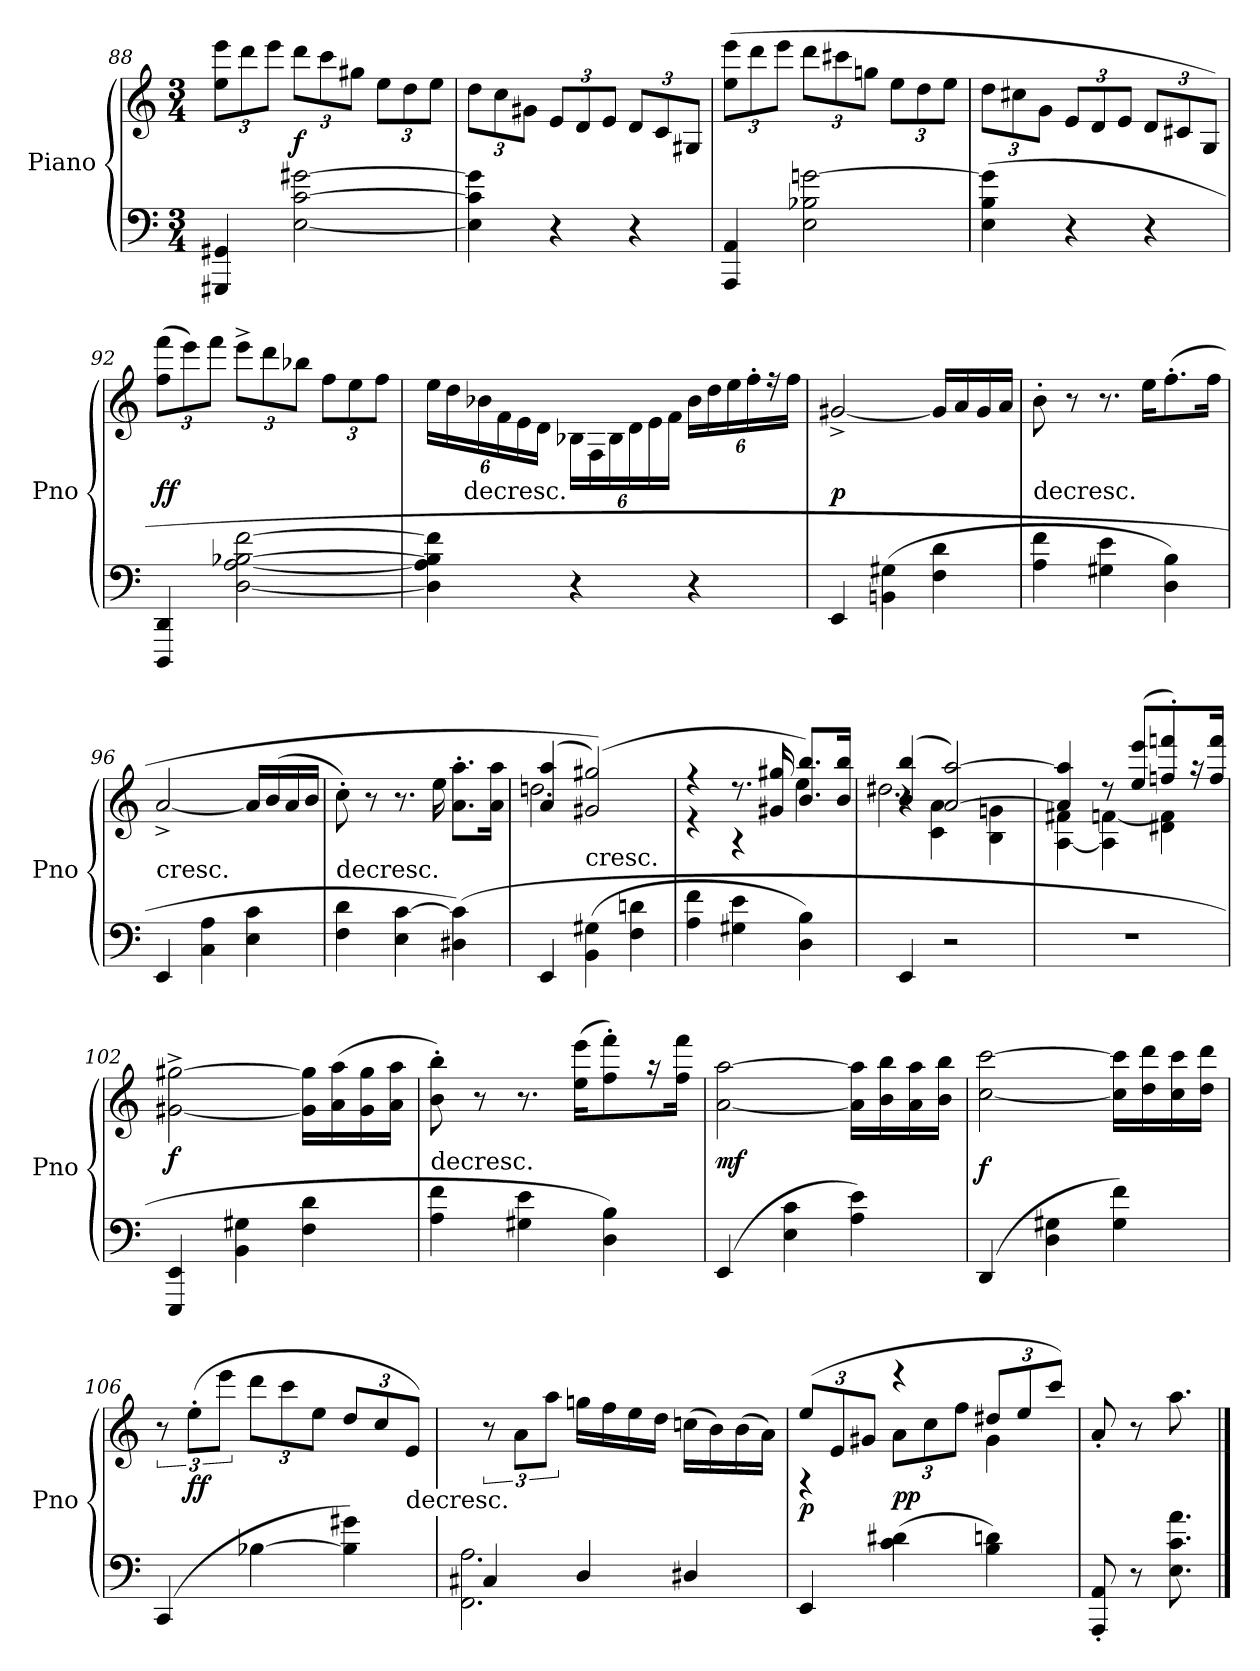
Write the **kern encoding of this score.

**kern	**kern	**dynam
*part1	*part1	*part1
*staff2	*staff1	*staff1/2
*I"Piano	*	*
*I'Pno	*	*
*clefF4	*clefG2	*
*k[]	*k[]	*
*M3/4	*M3/4	*
=88	=88	=88
4GGG#X/ 4GG#X/	12ee\ 12eee\L	.
.	12ddd\	.
.	12eee\J	.
[2E\ [2c\ [2g#X\	12ddd\L	f
.	12ccc\	.
.	12gg#X\J	.
.	12ee\L	.
.	12dd\	.
.	12ee\J	.
=89	=89	=89
4E]\ 4c]\ 4g#]\	12dd\L	.
.	12cc\	.
.	12g#X\J	.
4r	12e/L	.
.	12d/	.
.	12e/J	.
4r	12d/L	.
.	12c/	.
.	12G#X/J	.
=90	=90	=90
4AAA/ 4AA/	(12ee\ 12eee\L	.
.	12ddd\	.
.	12eee\J	.
2E\ 2B-X\ [2gn\	12ddd\L	.
.	12ccc#X\	.
.	12ggn\J	.
.	12ee\L	.
.	12dd\	.
.	12ee\J	.
=91	=91	=91
(4E\ 4B\ 4g]\	12dd\L	.
.	12cc#X\	.
.	12g\J	.
4r	12e/L	.
.	12d/	.
.	12e/J	.
4r	12d/L	.
.	12c#X/	.
.	12G/J)	.
=92	=92	=92
4DDD/ 4DD/	(12ff\ 12fff\L	ff
.	12eee\)	.
.	12fff\J	.
[2D\ [2A\ [2B-X\ [2f\	12eee^\L	.
.	12ddd\	.
.	12bb-X\J	.
.	12ff\L	.
.	12ee\	.
.	12ff\J	.
=93	=93	=93
4D]\ 4A]\ 4B-]\ 4f]\	24ee\LL	.
.	24dd\	.
!	!LO:TX:c:t=decresc.	!
.	24b-X\	.
.	24f\	.
.	24e\	.
.	24d\JJ	.
4r	24B-X\LL	.
.	24F\	.
.	24B-\	.
.	24d\	.
.	24e\	.
.	24f\JJ	.
4r	24b-\LL	.
.	24dd\	.
.	24ee\	.
.	24ff'\	.
.	24r	.
.	24ff\JJ	.
=94	=94	=94
4EE/	[2g#X^/	p
(4BBn\ 4G#X\	.	.
4F\ 4d\	16g#/LL]	.
.	16a/	.
.	16g#/	.
.	16a/JJ	.
=95	=95	=95
!	!LO:TX:c:t=decresc.	!
4A\ 4f\	8b'\	.
.	8r	.
4G#X\ 4e\	8.r	.
.	16ee\KL	.
4D\ 4B\)	(8.ff'\	.
.	16ff\Jk	.
=96	=96	=96
!	!LO:TX:c:t=cresc.	!
4EE/	[2a^/	.
4C\ 4A\	.	.
4E\ 4c\	16a/LL]	.
.	(16b/	.
.	16a/	.
.	16b/JJ	.
=97	=97	=97
!	!LO:TX:c:t=decresc.	!
4F\ 4d\	8cc'\)	.
.	8r	.
4E\ [4c\	8.r	.
.	16ee\	.
(4D#X\ 4c]\)	8.a'\ 8.aa'\L	.
.	16a\ 16aa\Jk	.
=98	=98	=98
*	*^	*
4EE/	(4a/ 4aa/	2.ddn\	.
!	!LO:TX:c:t=cresc.	!	!
(4BB\ 4G#X\	(2g#X/ 2gg#X/))	.	.
4F\ 4dn\	.	.	.
=99	=99	=99	=99
4A\ 4f\	4r	4r	.
4G#X\ 4e\	8.r	4r	.
.	16g#X/ 16gg#X/	.	.
4D\ 4B\)	8.b/ 8.bb/L)	4ee\	.
.	16b/ 16bb/Jk	.	.
=100	=100	=100	=100
*	*	*^	*
4EE/	(4b/ 4bb/	2.dd#X\	4r	.
2r	[2a/ [2aa/)	.	4c\ 4a\	.
.	.	.	4B\ 4gn\	.
*	*	*v	*v	*
=101	=101	=101	=101
2.r	4a]/ 4aa]/	[4A\ 4f#X\	.
.	8r	4A]\ [4fn\	.
.	(8ee/ 8eee/L	.	.
.	8ffn'/ 8fffn'/)	4d#X\ 4f]\	.
.	16r	.	.
.	16ff/ 16fff/Jk	.	.
*	*v	*v	*
=102	=102	=102
4EEE/ 4EE/	[2g#X^\ [2gg#X^\	f
4BB\ 4G#X\	.	.
4F\ 4d\	16g#]\ 16gg#]\LL	.
.	(16a\ 16aa\	.
.	16g#\ 16gg#\	.
.	16a\ 16aa\JJ	.
=103	=103	=103
!	!LO:TX:c:t=decresc.	!
4A\ 4f\	8b'\ 8bb'\)	.
.	8r	.
4G#X\ 4e\	8.r	.
.	(16ee\ 16eee\KL	.
4D\ 4B\)	8ff'\ 8fff'\)	.
.	16r	.
.	16ff\ 16fff\Jk	.
=104	=104	=104
(4EE/	[2a\ [2aa\	mf
4E\ 4c\	.	.
4A\ 4e\)	16a]\ 16aa]\LL	.
.	16b\ 16bb\	.
.	16a\ 16aa\	.
.	16b\ 16bb\JJ	.
=105	=105	=105
(4DD/	[2cc\ [2ccc\	f
4D\ 4G#X\	.	.
4G#\ 4f\)	16cc]\ 16ccc]\LL	.
.	16dd\ 16ddd\	.
.	16cc\ 16ccc\	.
.	16dd\ 16ddd\JJ	.
=106	=106	=106
(4CC/	12r	.
.	(12ee'\L	ff
.	12eee\J	.
[4B-X\	12ddd\L	.
.	12ccc\	.
.	12ee\J	.
4B-]\ 4g#X\)	12dd/L	.
.	12cc/	.
!	!LO:TX:c:t=decresc.	!
.	12e/J)	.
=107	=107	=107
*^	*	*
4C#X/	2.FF\ 2.A\	12r	.
.	.	12a\L	.
.	.	12aa\J	.
4D/	.	16ggn\LL	.
.	.	16ff\	.
.	.	16ee\	.
.	.	16dd\JJ	.
4D#X/	.	(16ccn\LL	.
.	.	16b\)	.
.	.	(16b\	.
.	.	16a\JJ)	.
*v	*v	*	*
=108	=108	=108
*	*^	*
4EE/	(12ee/L	4r	p
.	12e/	.	.
.	12g#X/J	.	.
(4c\ 4d#X\	4r	12a\L	pp
.	.	12cc\	.
.	.	12ff\J	.
4B\ 4dn\)	12dd#X/L	4g#\	.
.	12ee/	.	.
.	12ccc/J)	.	.
*	*v	*v	*
=109	=109	=109
8AAA'/ 8AA'/	8a'/	.
8r	8r	.
8.E\ 8.c\ 8.a\	8.aa\	.
==	==	==
*-	*-	*-
